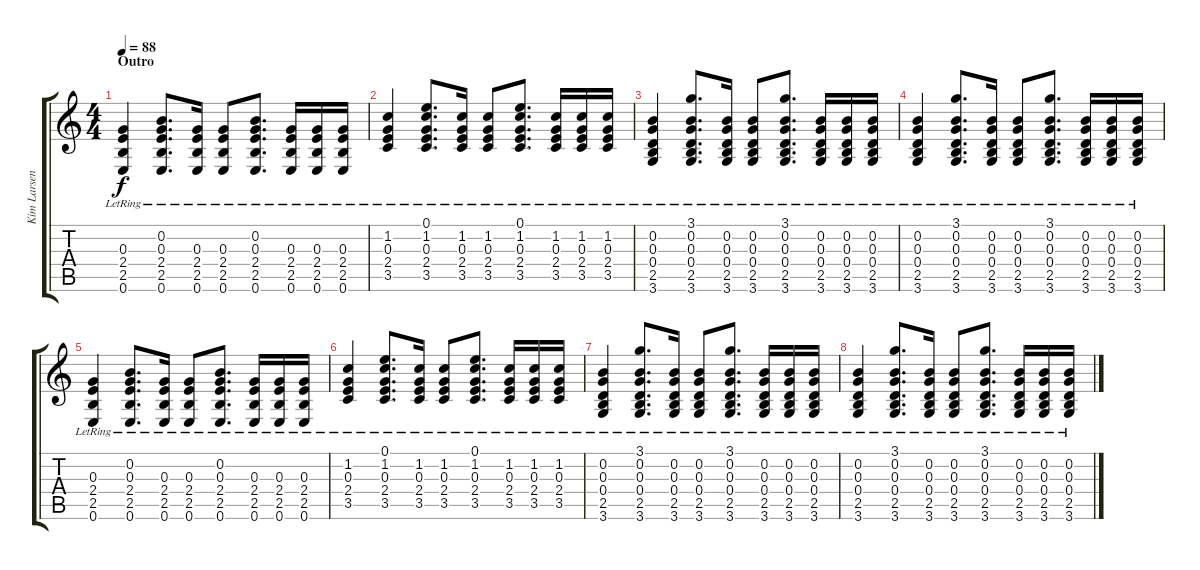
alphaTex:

\track ("Kim Larsen" "Kim Larsen") {instrument acousticguitarsteel}
\staff {score tabs}
\tuning (E4 B3 G3 D3 A2 E2) {hide}
\ts (4 4)
\section ("" "Outro")
\tempo 88
\clef g2
\ks c
(0.3{lr} 2.4{lr} 2.5{lr} 0.6{lr}).4{dy f volume 7} (0.2{lr} 0.3{lr} 2.4{lr} 2.5{lr} 0.6{lr}).8{d} (0.3{lr} 2.4{lr} 2.5{lr} 0.6{lr}).16 (0.3{lr} 2.4{lr} 2.5{lr} 0.6{lr}).8 (0.2{lr} 0.3{lr} 2.4{lr} 2.5{lr} 0.6{lr}).8{d} (0.3{lr} 2.4{lr} 2.5{lr} 0.6{lr}).16 (0.3{lr} 2.4{lr} 2.5{lr} 0.6{lr}).16 (0.3{lr} 2.4{lr} 2.5{lr} 0.6{lr}).16 |
(1.2{lr} 0.3{lr} 2.4{lr} 3.5{lr}).4 (0.1{lr} 1.2{lr} 0.3{lr} 2.4{lr} 3.5{lr}).8{d} (1.2{lr} 0.3{lr} 2.4{lr} 3.5{lr}).16 (1.2{lr} 0.3{lr} 2.4{lr} 3.5{lr}).8 (0.1{lr} 1.2{lr} 0.3{lr} 2.4{lr} 3.5{lr}).8{d} (1.2{lr} 0.3{lr} 2.4{lr} 3.5{lr}).16 (1.2{lr} 0.3{lr} 2.4{lr} 3.5{lr}).16 (1.2{lr} 0.3{lr} 2.4{lr} 3.5{lr}).16 |
(0.2{lr} 0.3{lr} 0.4{lr} 2.5{lr} 3.6{lr}).4 (3.1{lr} 0.2{lr} 0.3{lr} 0.4{lr} 2.5{lr} 3.6{lr}).8{d} (0.2{lr} 0.3{lr} 0.4{lr} 2.5{lr} 3.6{lr}).16 (0.2{lr} 0.3{lr} 0.4{lr} 2.5{lr} 3.6{lr}).8 (3.1{lr} 0.2{lr} 0.3{lr} 0.4{lr} 2.5{lr} 3.6{lr}).8{d} (0.2{lr} 0.3{lr} 0.4{lr} 2.5{lr} 3.6{lr}).16 (0.2{lr} 0.3{lr} 0.4{lr} 2.5{lr} 3.6{lr}).16 (0.2{lr} 0.3{lr} 0.4{lr} 2.5{lr} 3.6{lr}).16 |
(0.2{lr} 0.3{lr} 0.4{lr} 2.5{lr} 3.6{lr}).4 (3.1{lr} 0.2{lr} 0.3{lr} 0.4{lr} 2.5{lr} 3.6{lr}).8{d} (0.2{lr} 0.3{lr} 0.4{lr} 2.5{lr} 3.6{lr}).16 (0.2{lr} 0.3{lr} 0.4{lr} 2.5{lr} 3.6{lr}).8 (3.1{lr} 0.2{lr} 0.3{lr} 0.4{lr} 2.5{lr} 3.6{lr}).8{d} (0.2{lr} 0.3{lr} 0.4{lr} 2.5{lr} 3.6{lr}).16 (0.2{lr} 0.3{lr} 0.4{lr} 2.5{lr} 3.6{lr}).16 (0.2{lr} 0.3{lr} 0.4{lr} 2.5{lr} 3.6{lr}).16 |
(0.3{lr} 2.4{lr} 2.5{lr} 0.6{lr}).4{volume 0} (0.2{lr} 0.3{lr} 2.4{lr} 2.5{lr} 0.6{lr}).8{d} (0.3{lr} 2.4{lr} 2.5{lr} 0.6{lr}).16 (0.3{lr} 2.4{lr} 2.5{lr} 0.6{lr}).8 (0.2{lr} 0.3{lr} 2.4{lr} 2.5{lr} 0.6{lr}).8{d} (0.3{lr} 2.4{lr} 2.5{lr} 0.6{lr}).16 (0.3{lr} 2.4{lr} 2.5{lr} 0.6{lr}).16 (0.3{lr} 2.4{lr} 2.5{lr} 0.6{lr}).16 |
(1.2{lr} 0.3{lr} 2.4{lr} 3.5{lr}).4 (0.1{lr} 1.2{lr} 0.3{lr} 2.4{lr} 3.5{lr}).8{d} (1.2{lr} 0.3{lr} 2.4{lr} 3.5{lr}).16 (1.2{lr} 0.3{lr} 2.4{lr} 3.5{lr}).8 (0.1{lr} 1.2{lr} 0.3{lr} 2.4{lr} 3.5{lr}).8{d} (1.2{lr} 0.3{lr} 2.4{lr} 3.5{lr}).16 (1.2{lr} 0.3{lr} 2.4{lr} 3.5{lr}).16 (1.2{lr} 0.3{lr} 2.4{lr} 3.5{lr}).16 |
(0.2{lr} 0.3{lr} 0.4{lr} 2.5{lr} 3.6{lr}).4 (3.1{lr} 0.2{lr} 0.3{lr} 0.4{lr} 2.5{lr} 3.6{lr}).8{d} (0.2{lr} 0.3{lr} 0.4{lr} 2.5{lr} 3.6{lr}).16 (0.2{lr} 0.3{lr} 0.4{lr} 2.5{lr} 3.6{lr}).8 (3.1{lr} 0.2{lr} 0.3{lr} 0.4{lr} 2.5{lr} 3.6{lr}).8{d} (0.2{lr} 0.3{lr} 0.4{lr} 2.5{lr} 3.6{lr}).16 (0.2{lr} 0.3{lr} 0.4{lr} 2.5{lr} 3.6{lr}).16 (0.2{lr} 0.3{lr} 0.4{lr} 2.5{lr} 3.6{lr}).16 |
(0.2{lr} 0.3{lr} 0.4{lr} 2.5{lr} 3.6{lr}).4 (3.1{lr} 0.2{lr} 0.3{lr} 0.4{lr} 2.5{lr} 3.6{lr}).8{d} (0.2{lr} 0.3{lr} 0.4{lr} 2.5{lr} 3.6{lr}).16 (0.2{lr} 0.3{lr} 0.4{lr} 2.5{lr} 3.6{lr}).8 (3.1{lr} 0.2{lr} 0.3{lr} 0.4{lr} 2.5{lr} 3.6{lr}).8{d} (0.2{lr} 0.3{lr} 0.4{lr} 2.5{lr} 3.6{lr}).16 (0.2{lr} 0.3{lr} 0.4{lr} 2.5{lr} 3.6{lr}).16 (0.2{lr} 0.3{lr} 0.4{lr} 2.5{lr} 3.6{lr}).16
